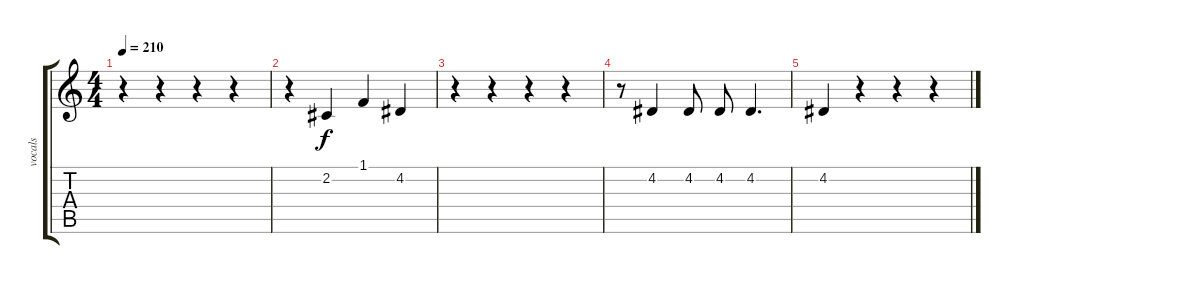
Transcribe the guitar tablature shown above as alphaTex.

\track ("vocals" "vocals") {instrument lead6voice}
\staff {score tabs}
\tuning (E4 B3 G3 D3 A2 E2) {hide}
\ts (4 4)
\tempo 210
\clef g2
\ks c
r.4{dy f} r.4 r.4 r.4 |
r.4 2.2.4 1.1.4 4.2.4 |
r.4 r.4 r.4 r.4 |
r.8 4.2.4 4.2.8 4.2.8 4.2.4{d} |
4.2.4 r.4 r.4 r.4
